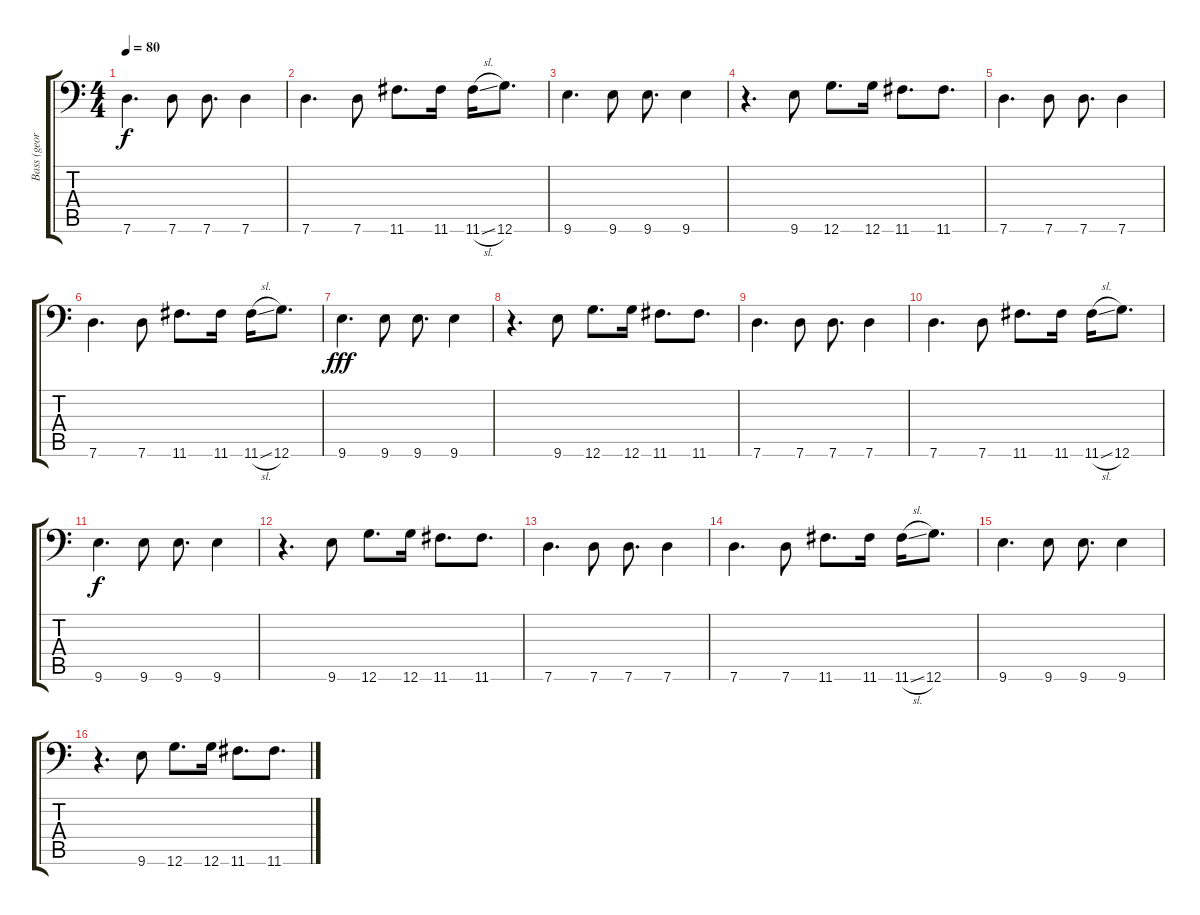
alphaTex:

\track ("Bass (georg holm)" "Bass (geor") {instrument electricguitarjazz}
\staff {score tabs}
\tuning (E4 B3 G3 D3 A2 G1) {hide}
\ts (4 4)
\tempo 80
\clef f4
\ks c
7.6.4{d dy f} 7.6.8 7.6.8{d} 7.6.4 |
7.6.4{d} 7.6.8 11.6.8{d} 11.6.16 11.6{sl}.16 12.6.8{d} |
9.6.4{d} 9.6.8 9.6.8{d} 9.6.4 |
r.4{d} 9.6.8 12.6.8{d} 12.6.16 11.6.8{d} 11.6.8{d} |
7.6.4{d} 7.6.8 7.6.8{d} 7.6.4 |
7.6.4{d} 7.6.8 11.6.8{d} 11.6.16 11.6{sl}.16 12.6.8{d} |
9.6.4{d dy fff} 9.6.8 9.6.8{d} 9.6.4 |
r.4{d} 9.6.8 12.6.8{d} 12.6.16 11.6.8{d} 11.6.8{d} |
7.6.4{d} 7.6.8 7.6.8{d} 7.6.4 |
7.6.4{d} 7.6.8 11.6.8{d} 11.6.16 11.6{sl}.16 12.6.8{d} |
9.6.4{d dy f} 9.6.8 9.6.8{d} 9.6.4 |
r.4{d} 9.6.8 12.6.8{d} 12.6.16 11.6.8{d} 11.6.8{d} |
7.6.4{d} 7.6.8 7.6.8{d} 7.6.4 |
7.6.4{d} 7.6.8 11.6.8{d} 11.6.16 11.6{sl}.16 12.6.8{d} |
9.6.4{d} 9.6.8 9.6.8{d} 9.6.4 |
r.4{d} 9.6.8 12.6.8{d} 12.6.16 11.6.8{d} 11.6.8{d}
